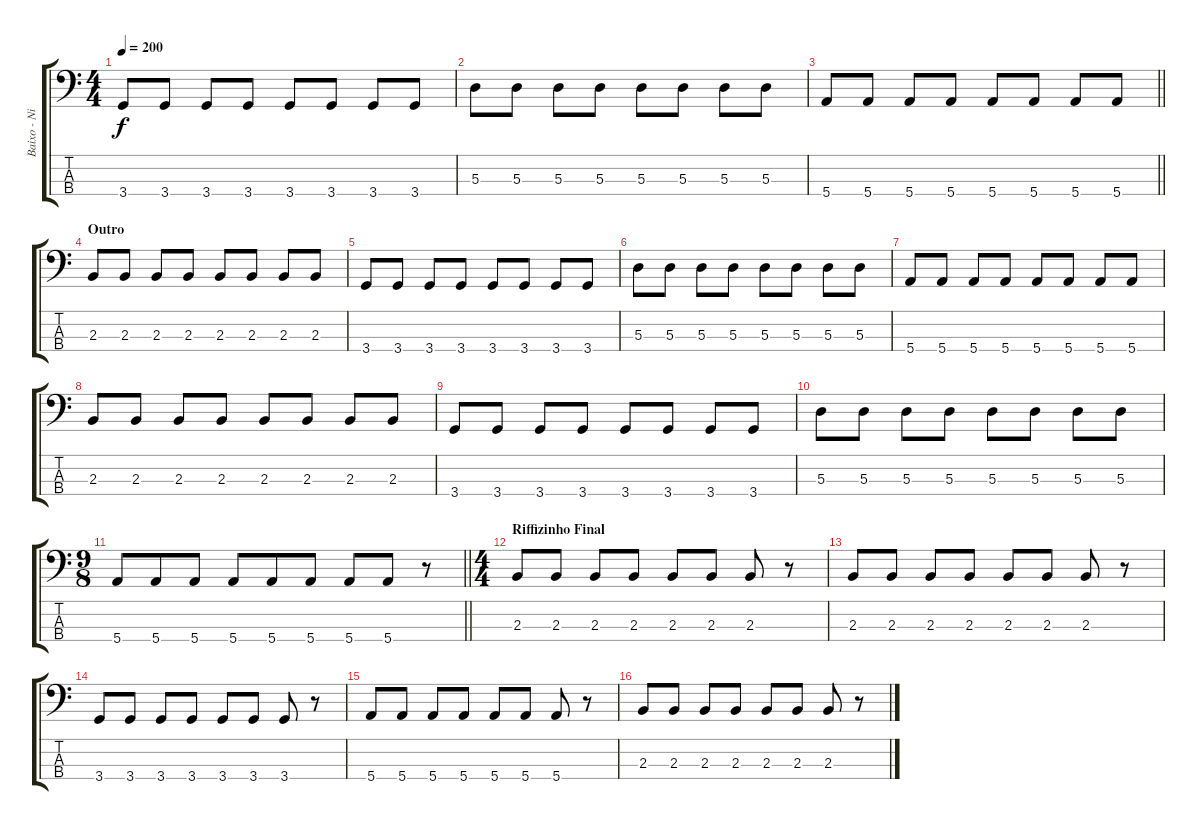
\track ("Baixo - Nikola" "Baixo - Ni") {instrument electricbasspick}
\staff {score tabs}
\tuning (G2 D2 A1 E1) {hide}
\ts (4 4)
\tempo 200
\clef f4
\ks c
3.4.8{dy f} 3.4.8 3.4.8 3.4.8 3.4.8 3.4.8 3.4.8 3.4.8 |
5.3.8 5.3.8 5.3.8 5.3.8 5.3.8 5.3.8 5.3.8 5.3.8 |
\barLineRight lightlight
5.4.8 5.4.8 5.4.8 5.4.8 5.4.8 5.4.8 5.4.8 5.4.8 |
\section ("" "Outro")
2.3.8 2.3.8 2.3.8 2.3.8 2.3.8 2.3.8 2.3.8 2.3.8 |
3.4.8 3.4.8 3.4.8 3.4.8 3.4.8 3.4.8 3.4.8 3.4.8 |
5.3.8 5.3.8 5.3.8 5.3.8 5.3.8 5.3.8 5.3.8 5.3.8 |
5.4.8 5.4.8 5.4.8 5.4.8 5.4.8 5.4.8 5.4.8 5.4.8 |
2.3.8 2.3.8 2.3.8 2.3.8 2.3.8 2.3.8 2.3.8 2.3.8 |
3.4.8 3.4.8 3.4.8 3.4.8 3.4.8 3.4.8 3.4.8 3.4.8 |
5.3.8 5.3.8 5.3.8 5.3.8 5.3.8 5.3.8 5.3.8 5.3.8 |
\ts (9 8)
\barLineRight lightlight
5.4.8 5.4.8 5.4.8 5.4.8 5.4.8 5.4.8 5.4.8 5.4.8 r.8 |
\ts (4 4)
\section ("" "Riffizinho Final")
2.3.8 2.3.8 2.3.8 2.3.8 2.3.8 2.3.8 2.3.8 r.8 |
2.3.8 2.3.8 2.3.8 2.3.8 2.3.8 2.3.8 2.3.8 r.8 |
3.4.8 3.4.8 3.4.8 3.4.8 3.4.8 3.4.8 3.4.8 r.8 |
5.4.8 5.4.8 5.4.8 5.4.8 5.4.8 5.4.8 5.4.8 r.8 |
2.3.8 2.3.8 2.3.8 2.3.8 2.3.8 2.3.8 2.3.8 r.8
